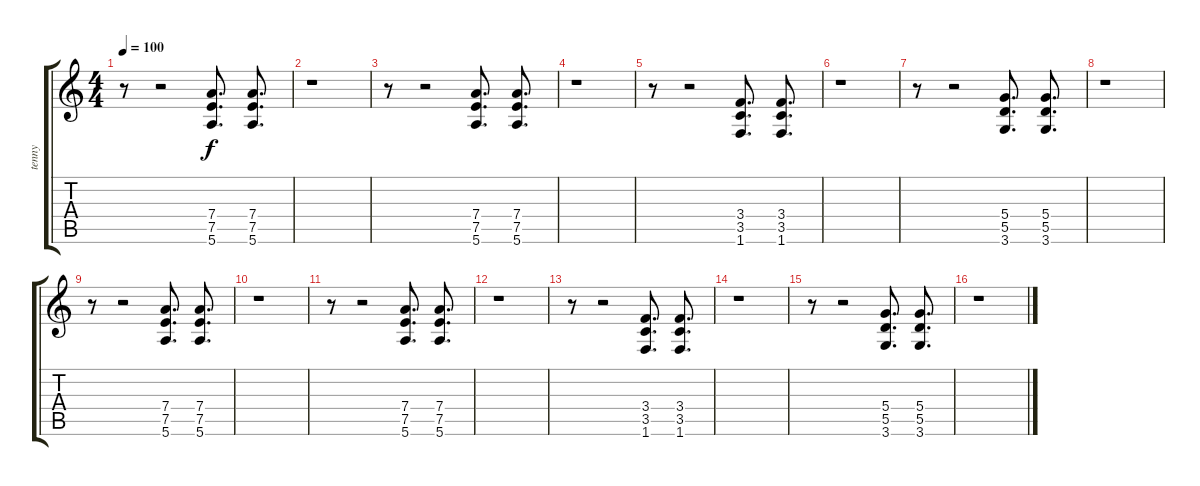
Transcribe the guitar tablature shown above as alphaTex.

\track ("tenny" "tenny") {solo instrument distortionguitar}
\staff {score tabs}
\tuning (E4 B3 G3 D3 A2 E2) {hide}
\ts (4 4)
\tempo 100
\clef g2
\ks c
r.8{dy f instrument distortionguitar} r.2 (7.4 7.5 5.6).8{d} (7.4 7.5 5.6).8{d} |
r.1 |
r.8 r.2 (7.4 7.5 5.6).8{d} (7.4 7.5 5.6).8{d} |
r.1 |
r.8 r.2 (3.4 3.5 1.6).8{d} (3.4 3.5 1.6).8{d} |
r.1 |
r.8 r.2 (5.4 5.5 3.6).8{d} (5.4 5.5 3.6).8{d} |
r.1 |
r.8 r.2 (7.4 7.5 5.6).8{d} (7.4 7.5 5.6).8{d} |
r.1 |
r.8 r.2 (7.4 7.5 5.6).8{d} (7.4 7.5 5.6).8{d} |
r.1 |
r.8 r.2 (3.4 3.5 1.6).8{d} (3.4 3.5 1.6).8{d} |
r.1 |
r.8 r.2 (5.4 5.5 3.6).8{d} (5.4 5.5 3.6).8{d} |
r.1
